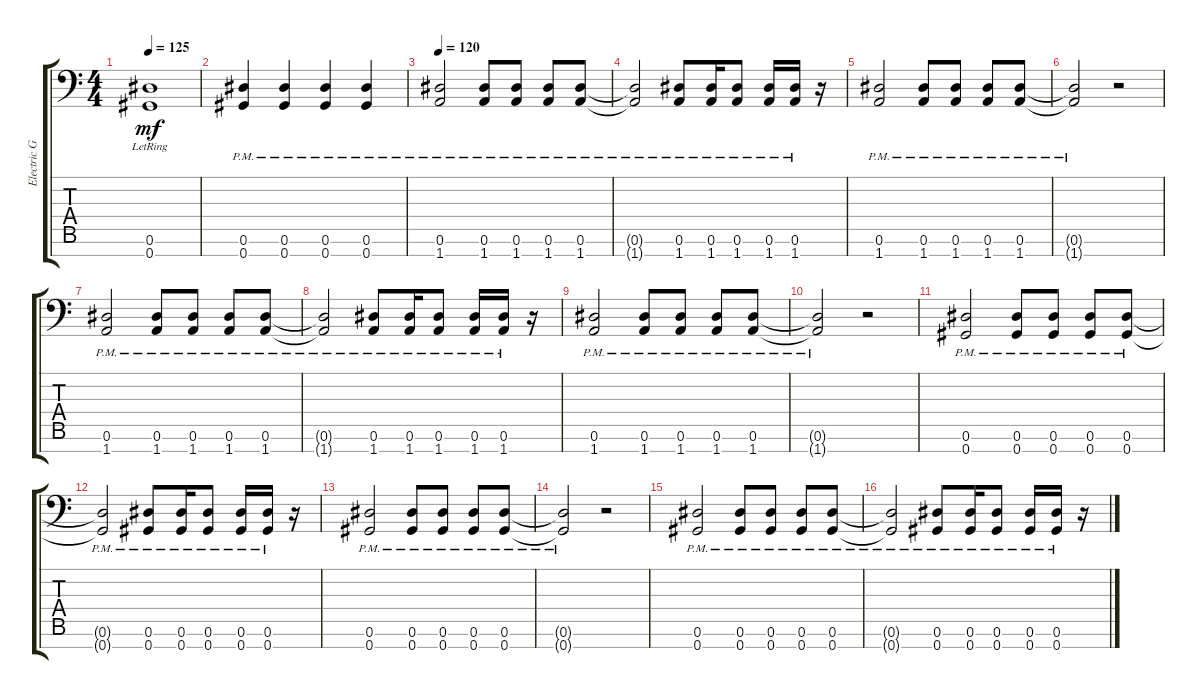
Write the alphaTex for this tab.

\track ("Electric Guitar" "Electric G") {instrument distortionguitar}
\staff {score tabs}
\tuning (Eb4 Bb3 Gb3 Db3 Ab2 Eb2 Ab1) {hide}
\ts (4 4)
\tempo 125
\clef f4
\ks c
(0.6{lr t} 0.7{lr t}).1{dy mf} |
(0.6{pm} 0.7{pm}).4 (0.6{pm} 0.7{pm}).4 (0.6{pm} 0.7{pm}).4 (0.6{pm} 0.7{pm}).4 |
\tempo 120
(0.6{pm} 1.7{pm}).2 (0.6{pm} 1.7{pm}).8 (0.6{pm} 1.7{pm}).8 (0.6{pm} 1.7{pm}).8 (0.6{pm} 1.7{pm}).8 |
(0.6{pm t} 1.7{pm t}).2 (0.6{pm} 1.7{pm}).8 (0.6{pm} 1.7{pm}).16 (0.6{pm} 1.7{pm}).8 (0.6{pm} 1.7{pm}).16 (0.6{pm} 1.7{pm}).16 r.16 |
(0.6{pm} 1.7{pm}).2 (0.6{pm} 1.7{pm}).8 (0.6{pm} 1.7{pm}).8 (0.6{pm} 1.7{pm}).8 (0.6{pm} 1.7{pm}).8 |
(0.6{pm t} 1.7{pm t}).2 r.2 |
(0.6{pm} 1.7{pm}).2 (0.6{pm} 1.7{pm}).8 (0.6{pm} 1.7{pm}).8 (0.6{pm} 1.7{pm}).8 (0.6{pm} 1.7{pm}).8 |
(0.6{pm t} 1.7{pm t}).2 (0.6{pm} 1.7{pm}).8 (0.6{pm} 1.7{pm}).16 (0.6{pm} 1.7{pm}).8 (0.6{pm} 1.7{pm}).16 (0.6{pm} 1.7{pm}).16 r.16 |
(0.6{pm} 1.7{pm}).2 (0.6{pm} 1.7{pm}).8 (0.6{pm} 1.7{pm}).8 (0.6{pm} 1.7{pm}).8 (0.6{pm} 1.7{pm}).8 |
(0.6{pm t} 1.7{pm t}).2 r.2 |
(0.6{pm} 0.7{pm}).2 (0.6{pm} 0.7{pm}).8 (0.6{pm} 0.7{pm}).8 (0.6{pm} 0.7{pm}).8 (0.6{pm} 0.7{pm}).8 |
(0.6{pm t} 0.7{pm t}).2 (0.6{pm} 0.7{pm}).8 (0.6{pm} 0.7{pm}).16 (0.6{pm} 0.7{pm}).8 (0.6{pm} 0.7{pm}).16 (0.6{pm} 0.7{pm}).16 r.16 |
(0.6{pm} 0.7{pm}).2 (0.6{pm} 0.7{pm}).8 (0.6{pm} 0.7{pm}).8 (0.6{pm} 0.7{pm}).8 (0.6{pm} 0.7{pm}).8 |
(0.6{pm t} 0.7{pm t}).2 r.2 |
(0.6{pm} 0.7{pm}).2 (0.6{pm} 0.7{pm}).8 (0.6{pm} 0.7{pm}).8 (0.6{pm} 0.7{pm}).8 (0.6{pm} 0.7{pm}).8 |
(0.6{pm t} 0.7{pm t}).2 (0.6{pm} 0.7{pm}).8 (0.6{pm} 0.7{pm}).16 (0.6{pm} 0.7{pm}).8 (0.6{pm} 0.7{pm}).16 (0.6{pm} 0.7{pm}).16 r.16
